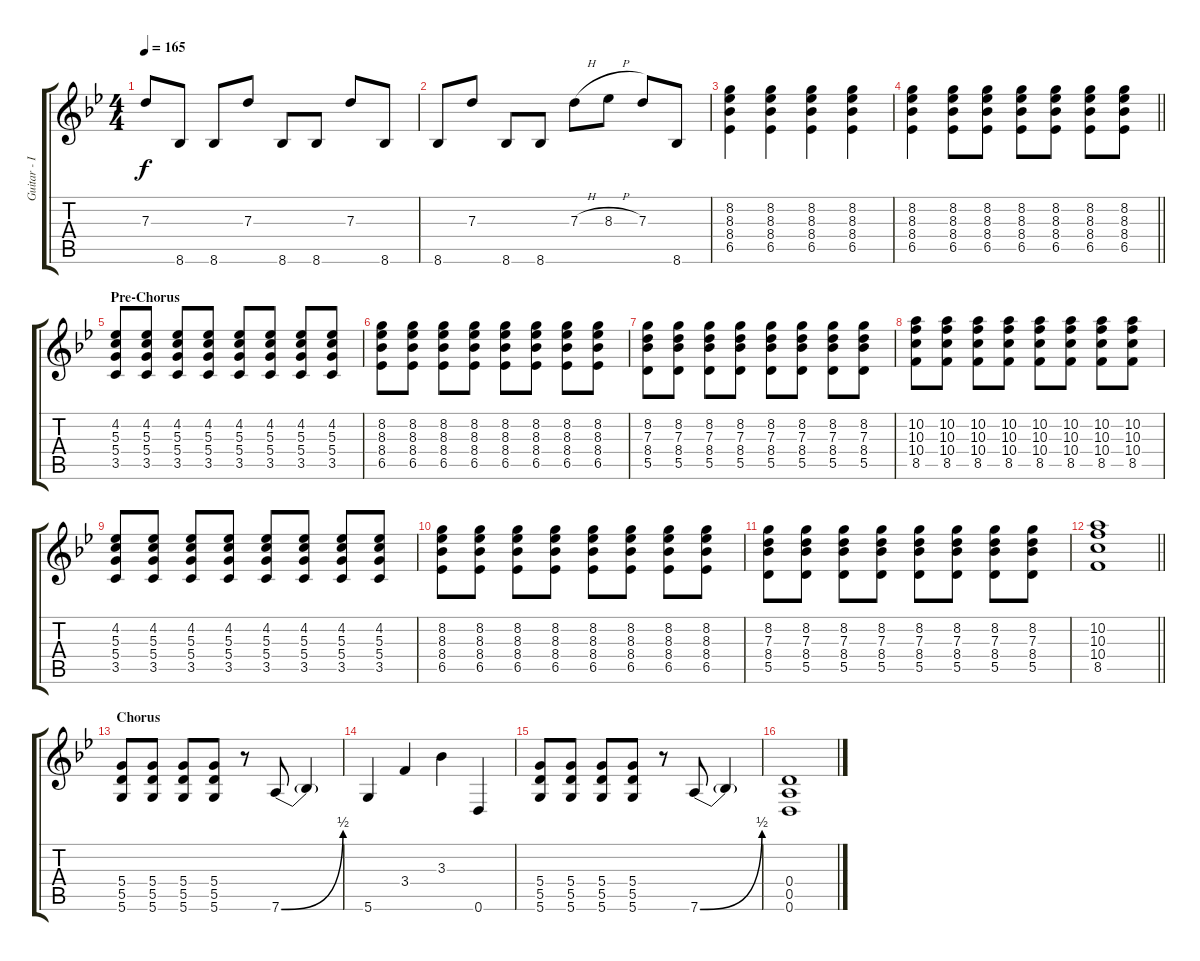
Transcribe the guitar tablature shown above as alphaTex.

\track ("Guitar - Ian" "Guitar - I") {instrument overdrivenguitar}
\staff {score tabs}
\tuning (E4 B3 G3 D3 A2 D2) {hide}
\ts (4 4)
\tempo 165
\clef g2
\ks gminor
7.3.8{dy f} 8.6.8 8.6.8 7.3.8 8.6.8 8.6.8 7.3.8 8.6.8 |
8.6.8 7.3.8 8.6.8 8.6.8 7.3{h}.8 8.3{h}.8 7.3.8 8.6.8 |
(8.2 8.3 8.4 6.5).4 (8.2 8.3 8.4 6.5).4 (8.2 8.3 8.4 6.5).4 (8.2 8.3 8.4 6.5).4 |
\barLineRight lightlight
(8.2 8.3 8.4 6.5).4 (8.2 8.3 8.4 6.5).8 (8.2 8.3 8.4 6.5).8 (8.2 8.3 8.4 6.5).8 (8.2 8.3 8.4 6.5).8 (8.2 8.3 8.4 6.5).8 (8.2 8.3 8.4 6.5).8 |
\section ("" "Pre-Chorus")
(4.2 5.3 5.4 3.5).8 (4.2 5.3 5.4 3.5).8 (4.2 5.3 5.4 3.5).8 (4.2 5.3 5.4 3.5).8 (4.2 5.3 5.4 3.5).8 (4.2 5.3 5.4 3.5).8 (4.2 5.3 5.4 3.5).8 (4.2 5.3 5.4 3.5).8 |
(8.2 8.3 8.4 6.5).8 (8.2 8.3 8.4 6.5).8 (8.2 8.3 8.4 6.5).8 (8.2 8.3 8.4 6.5).8 (8.2 8.3 8.4 6.5).8 (8.2 8.3 8.4 6.5).8 (8.2 8.3 8.4 6.5).8 (8.2 8.3 8.4 6.5).8 |
(8.2 7.3 8.4 5.5).8 (8.2 7.3 8.4 5.5).8 (8.2 7.3 8.4 5.5).8 (8.2 7.3 8.4 5.5).8 (8.2 7.3 8.4 5.5).8 (8.2 7.3 8.4 5.5).8 (8.2 7.3 8.4 5.5).8 (8.2 7.3 8.4 5.5).8 |
(10.2 10.3 10.4 8.5).8 (10.2 10.3 10.4 8.5).8 (10.2 10.3 10.4 8.5).8 (10.2 10.3 10.4 8.5).8 (10.2 10.3 10.4 8.5).8 (10.2 10.3 10.4 8.5).8 (10.2 10.3 10.4 8.5).8 (10.2 10.3 10.4 8.5).8 |
(4.2 5.3 5.4 3.5).8 (4.2 5.3 5.4 3.5).8 (4.2 5.3 5.4 3.5).8 (4.2 5.3 5.4 3.5).8 (4.2 5.3 5.4 3.5).8 (4.2 5.3 5.4 3.5).8 (4.2 5.3 5.4 3.5).8 (4.2 5.3 5.4 3.5).8 |
(8.2 8.3 8.4 6.5).8 (8.2 8.3 8.4 6.5).8 (8.2 8.3 8.4 6.5).8 (8.2 8.3 8.4 6.5).8 (8.2 8.3 8.4 6.5).8 (8.2 8.3 8.4 6.5).8 (8.2 8.3 8.4 6.5).8 (8.2 8.3 8.4 6.5).8 |
(8.2 7.3 8.4 5.5).8 (8.2 7.3 8.4 5.5).8 (8.2 7.3 8.4 5.5).8 (8.2 7.3 8.4 5.5).8 (8.2 7.3 8.4 5.5).8 (8.2 7.3 8.4 5.5).8 (8.2 7.3 8.4 5.5).8 (8.2 7.3 8.4 5.5).8 |
\barLineRight lightlight
(10.2 10.3 10.4 8.5).1 |
\section ("" "Chorus")
(5.4 5.5 5.6).8 (5.4 5.5 5.6).8 (5.4 5.5 5.6).8 (5.4 5.5 5.6).8 r.8 7.6{be (bend 0 0 60 2)}.8 7.6{t}.4 |
5.6.4 3.4.4 3.3.4 0.6.4 |
(5.4 5.5 5.6).8 (5.4 5.5 5.6).8 (5.4 5.5 5.6).8 (5.4 5.5 5.6).8 r.8 7.6{be (bend 0 0 60 2)}.8 7.6{t}.4 |
(0.4 0.5 0.6).1
